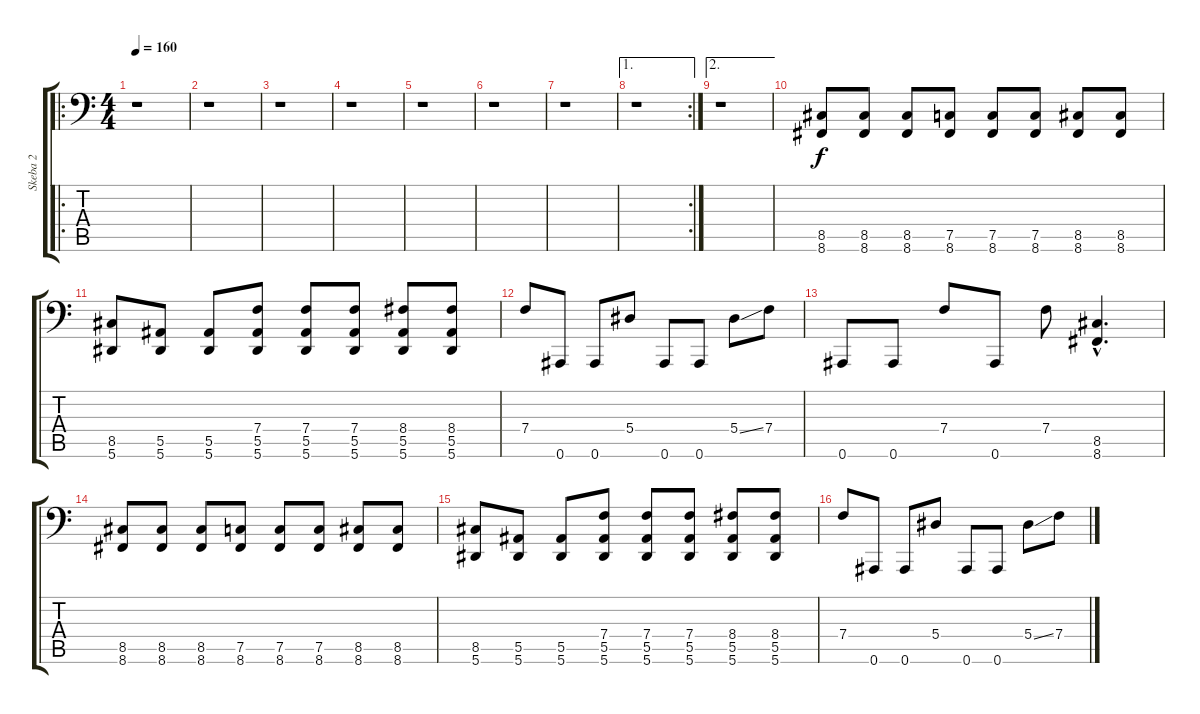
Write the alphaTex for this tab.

\track ("Skeba 2" "Skeba 2") {instrument lead2sawtooth}
\staff {score tabs}
\tuning (C4 G3 Eb3 Bb2 F2 Bb1) {hide}
\ro
\ts (4 4)
\tempo 160
\clef f4
\ks c
r.1{dy f} |
r.1 |
r.1 |
r.1 |
r.1 |
r.1 |
r.1 |
\ae 1
\rc 2
r.1 |
\ae 2
r.1 |
(8.5 8.6).8 (8.5 8.6).8 (8.5 8.6).8 (7.5 8.6).8 (7.5 8.6).8 (7.5 8.6).8 (8.5 8.6).8 (8.5 8.6).8 |
(8.5 5.6).8 (5.5 5.6).8 (5.5 5.6).8 (7.4 5.5 5.6).8 (7.4 5.5 5.6).8 (7.4 5.5 5.6).8 (8.4 5.5 5.6).8 (8.4 5.5 5.6).8 |
7.4.8 0.6.8 0.6.8 5.4.8 0.6.8 0.6.8 5.4{ss}.8 7.4.8 |
0.6.8 0.6.8 7.4.8 0.6.8 7.4.8 (8.5{hac} 8.6{hac}).4{d} |
(8.5 8.6).8 (8.5 8.6).8 (8.5 8.6).8 (7.5 8.6).8 (7.5 8.6).8 (7.5 8.6).8 (8.5 8.6).8 (8.5 8.6).8 |
(8.5 5.6).8 (5.5 5.6).8 (5.5 5.6).8 (7.4 5.5 5.6).8 (7.4 5.5 5.6).8 (7.4 5.5 5.6).8 (8.4 5.5 5.6).8 (8.4 5.5 5.6).8 |
7.4.8 0.6.8 0.6.8 5.4.8 0.6.8 0.6.8 5.4{ss}.8 7.4.8
